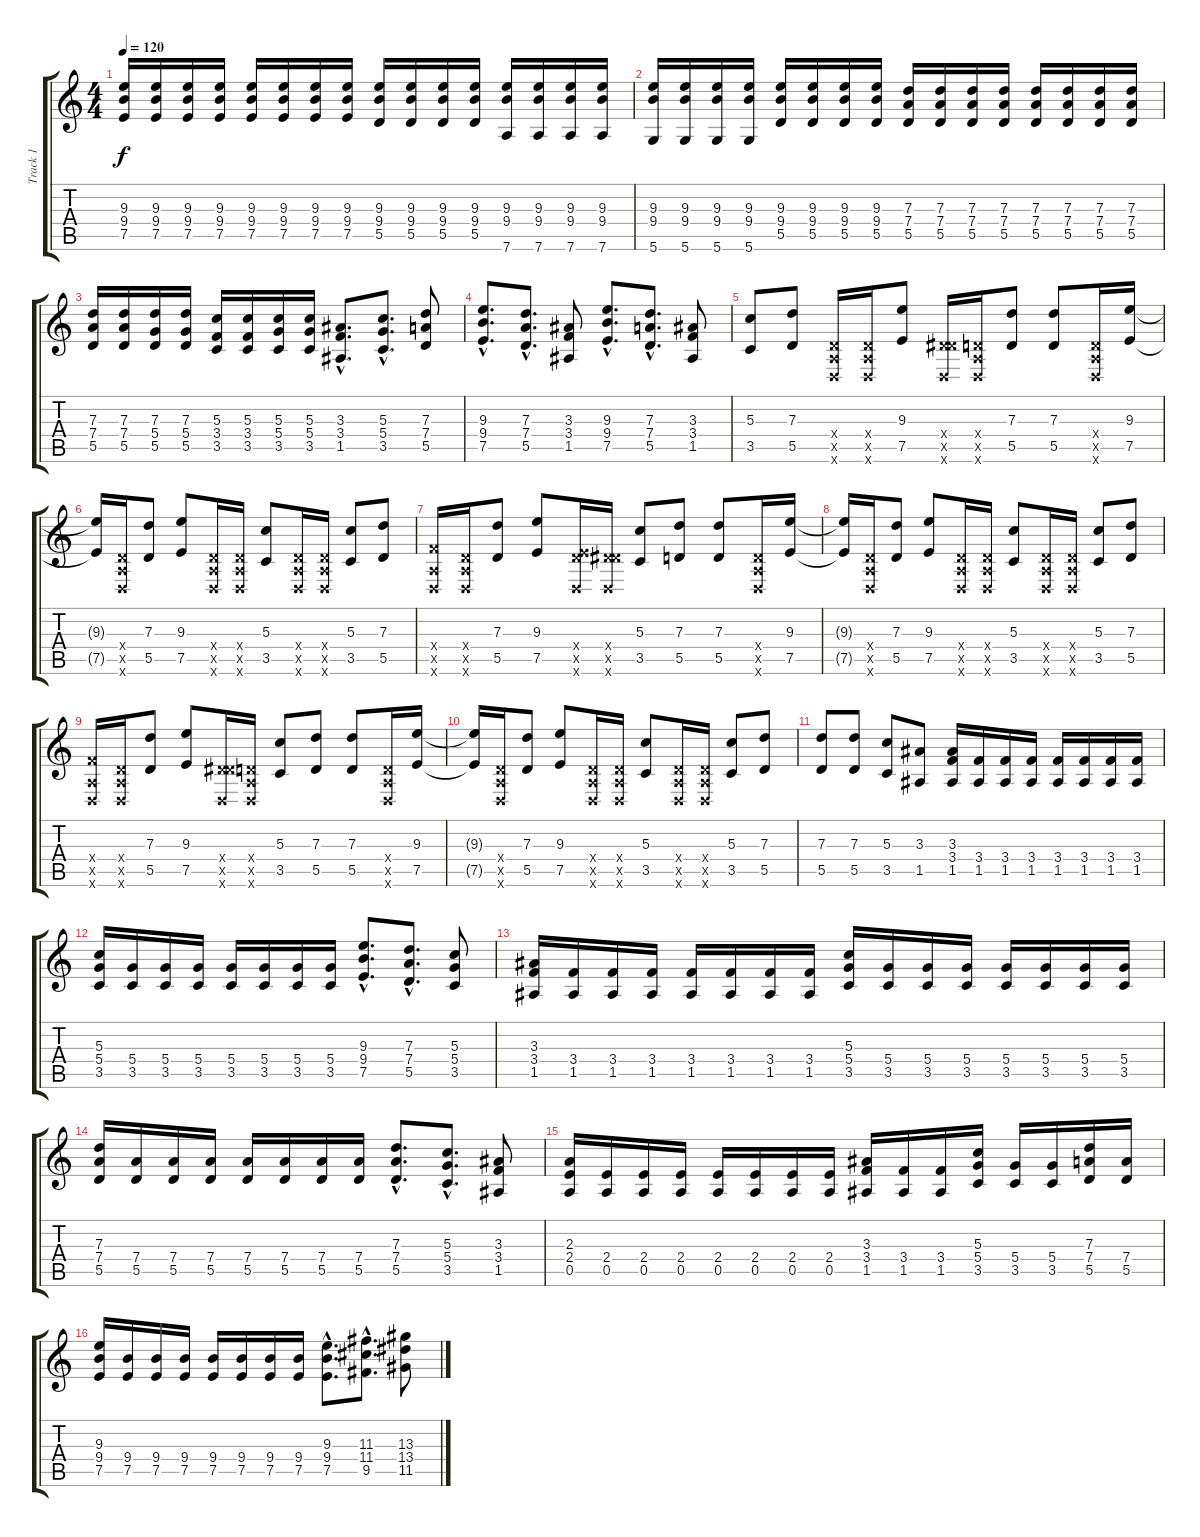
\track ("Track 1" "Track 1") {instrument distortionguitar}
\staff {score tabs}
\tuning (E4 B3 G3 D3 A2 D2) {hide}
\ts (4 4)
\tempo 120
\clef g2
\ks c
(9.3 9.4 7.5).16{dy f} (9.3 9.4 7.5).16 (9.3 9.4 7.5).16 (9.3 9.4 7.5).16 (9.3 9.4 7.5).16 (9.3 9.4 7.5).16 (9.3 9.4 7.5).16 (9.3 9.4 7.5).16 (9.3 9.4 5.5).16 (9.3 9.4 5.5).16 (9.3 9.4 5.5).16 (9.3 9.4 5.5).16 (9.3 9.4 7.6).16 (9.3 9.4 7.6).16 (9.3 9.4 7.6).16 (9.3 9.4 7.6).16 |
(9.3 9.4 5.6).16 (9.3 9.4 5.6).16 (9.3 9.4 5.6).16 (9.3 9.4 5.6).16 (9.3 9.4 5.5).16 (9.3 9.4 5.5).16 (9.3 9.4 5.5).16 (9.3 9.4 5.5).16 (7.3 7.4 5.5).16 (7.3 7.4 5.5).16 (7.3 7.4 5.5).16 (7.3 7.4 5.5).16 (7.3 7.4 5.5).16 (7.3 7.4 5.5).16 (7.3 7.4 5.5).16 (7.3 7.4 5.5).16 |
(7.3 7.4 5.5).16 (7.3 7.4 5.5).16 (7.3 5.4 5.5).16 (7.3 5.4 5.5).16 (5.3 3.4 3.5).16 (5.3 3.4 3.5).16 (5.3 5.4 3.5).16 (5.3 5.4 3.5).16 (3.3{hac} 3.4{hac} 1.5{hac}).8{d} (5.3{hac} 5.4{hac} 3.5{hac}).8{d} (7.3 7.4 5.5).8 |
(9.3{hac} 9.4{hac} 7.5{hac}).8{d} (7.3{hac} 7.4{hac} 5.5{hac}).8{d} (3.3 3.4 1.5).8 (9.3{hac} 9.4{hac} 7.5{hac}).8{d} (7.3{hac} 7.4{hac} 5.5{hac}).8{d} (3.3 3.4 1.5).8 |
(5.3 3.5).8{instrument overdrivenguitar} (7.3 5.5).8 (0.4{x} 0.5{x} 0.6{x}).16 (0.4{x} 0.5{x} 0.6{x}).16 (9.3 7.5).8 (0.4{x} 6.5{x} 0.6{x}).16 (0.4{x} 0.5{x} 0.6{x}).16 (7.3 5.5).8 (7.3 5.5).8 (0.4{x} 0.5{x} 0.6{x}).16 (9.3 7.5).16 |
(9.3{t} 7.5{t}).16 (0.4{x} 0.5{x} 0.6{x}).16 (7.3 5.5).8 (9.3 7.5).8 (0.4{x} 0.5{x} 0.6{x}).16 (0.4{x} 0.5{x} 0.6{x}).16 (5.3 3.5).8 (0.4{x} 0.5{x} 0.6{x}).16 (0.4{x} 0.5{x} 0.6{x}).16 (5.3 3.5).8 (7.3 5.5).8 |
(3.4{x} 0.5{x} 0.6{x}).16 (0.4{x} 0.5{x} 0.6{x}).16 (7.3 5.5).8 (9.3 7.5).8 (0.4{x} 7.5{x} 0.6{x}).16 (0.4{x} 6.5{x} 0.6{x}).16 (5.3 3.5).8 (7.3 5.5).8 (7.3 5.5).8 (0.4{x} 0.5{x} 0.6{x}).16 (9.3 7.5).16 |
(9.3{t} 7.5{t}).16 (0.4{x} 0.5{x} 0.6{x}).16 (7.3 5.5).8 (9.3 7.5).8 (0.4{x} 0.5{x} 0.6{x}).16 (0.4{x} 0.5{x} 0.6{x}).16 (5.3 3.5).8 (0.4{x} 0.5{x} 0.6{x}).16 (0.4{x} 0.5{x} 0.6{x}).16 (5.3 3.5).8 (7.3 5.5).8 |
(3.4{x} 0.5{x} 0.6{x}).16 (0.4{x} 0.5{x} 0.6{x}).16 (7.3 5.5).8 (9.3 7.5).8 (0.4{x} 6.5{x} 0.6{x}).16 (0.4{x} 0.5{x} 0.6{x}).16 (5.3 3.5).8 (7.3 5.5).8 (7.3 5.5).8 (0.4{x} 0.5{x} 0.6{x}).16 (9.3 7.5).16 |
(9.3{t} 7.5{t}).16 (0.4{x} 0.5{x} 0.6{x}).16 (7.3 5.5).8 (9.3 7.5).8 (0.4{x} 0.5{x} 0.6{x}).16 (0.4{x} 0.5{x} 0.6{x}).16 (5.3 3.5).8 (0.4{x} 0.5{x} 0.6{x}).16 (0.4{x} 0.5{x} 0.6{x}).16 (5.3 3.5).8 (7.3 5.5).8 |
(7.3 5.5).8 (7.3 5.5).8 (5.3 3.5).8 (3.3 1.5).8 (3.3 3.4 1.5).16{instrument distortionguitar} (3.4 1.5).16 (3.4 1.5).16 (3.4 1.5).16 (3.4 1.5).16 (3.4 1.5).16 (3.4 1.5).16 (3.4 1.5).16 |
(5.3 5.4 3.5).16 (5.4 3.5).16 (5.4 3.5).16 (5.4 3.5).16 (5.4 3.5).16 (5.4 3.5).16 (5.4 3.5).16 (5.4 3.5).16 (9.3{hac} 9.4{hac} 7.5{hac}).8{d} (7.3{hac} 7.4{hac} 5.5{hac}).8{d} (5.3 5.4 3.5).8 |
(3.3 3.4 1.5).16 (3.4 1.5).16 (3.4 1.5).16 (3.4 1.5).16 (3.4 1.5).16 (3.4 1.5).16 (3.4 1.5).16 (3.4 1.5).16 (5.3 5.4 3.5).16 (5.4 3.5).16 (5.4 3.5).16 (5.4 3.5).16 (5.4 3.5).16 (5.4 3.5).16 (5.4 3.5).16 (5.4 3.5).16 |
(7.3 7.4 5.5).16 (7.4 5.5).16 (7.4 5.5).16 (7.4 5.5).16 (7.4 5.5).16 (7.4 5.5).16 (7.4 5.5).16 (7.4 5.5).16 (7.3{hac} 7.4{hac} 5.5{hac}).8{d} (5.3{hac} 5.4{hac} 3.5{hac}).8{d} (3.3 3.4 1.5).8 |
(2.3 2.4 0.5).16 (2.4 0.5).16 (2.4 0.5).16 (2.4 0.5).16 (2.4 0.5).16 (2.4 0.5).16 (2.4 0.5).16 (2.4 0.5).16 (3.3 3.4 1.5).16 (3.4 1.5).16 (3.4 1.5).16 (5.3 5.4 3.5).16 (5.4 3.5).16 (5.4 3.5).16 (7.3 7.4 5.5).16 (7.4 5.5).16 |
(9.3 9.4 7.5).16 (9.4 7.5).16 (9.4 7.5).16 (9.4 7.5).16 (9.4 7.5).16 (9.4 7.5).16 (9.4 7.5).16 (9.4 7.5).16 (9.3{hac} 9.4{hac} 7.5{hac}).8{d} (11.3{hac} 11.4{hac} 9.5{hac}).8{d} (13.3 13.4 11.5).8
